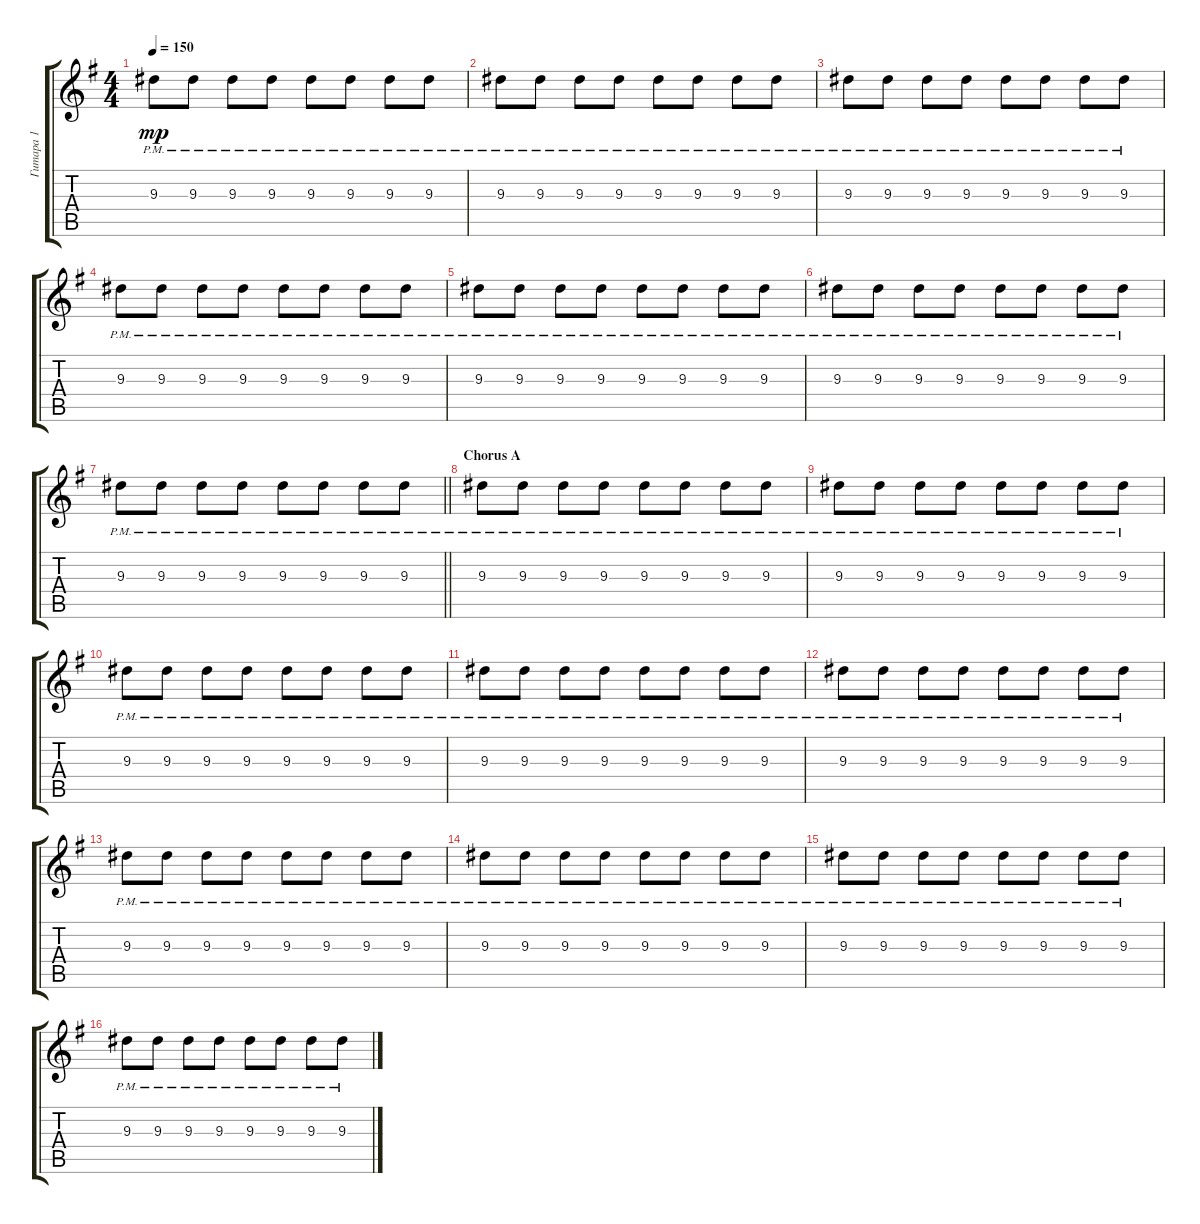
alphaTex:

\track ("Гитара 1" "Гитара 1") {instrument distortionguitar}
\staff {score tabs}
\tuning (Eb4 Bb3 Gb3 Db3 Ab2 Eb2) {hide}
\ts (4 4)
\tempo 150
\clef g2
\ks eminor
9.3{pm}.8{dy mp} 9.3{pm}.8 9.3{pm}.8 9.3{pm}.8 9.3{pm}.8 9.3{pm}.8 9.3{pm}.8 9.3{pm}.8 |
9.3{pm}.8 9.3{pm}.8 9.3{pm}.8 9.3{pm}.8 9.3{pm}.8 9.3{pm}.8 9.3{pm}.8 9.3{pm}.8 |
9.3{pm}.8 9.3{pm}.8 9.3{pm}.8 9.3{pm}.8 9.3{pm}.8 9.3{pm}.8 9.3{pm}.8 9.3{pm}.8 |
9.3{pm}.8 9.3{pm}.8 9.3{pm}.8 9.3{pm}.8 9.3{pm}.8 9.3{pm}.8 9.3{pm}.8 9.3{pm}.8 |
9.3{pm}.8 9.3{pm}.8 9.3{pm}.8 9.3{pm}.8 9.3{pm}.8 9.3{pm}.8 9.3{pm}.8 9.3{pm}.8 |
9.3{pm}.8 9.3{pm}.8 9.3{pm}.8 9.3{pm}.8 9.3{pm}.8 9.3{pm}.8 9.3{pm}.8 9.3{pm}.8 |
\barLineRight lightlight
9.3{pm}.8 9.3{pm}.8 9.3{pm}.8 9.3{pm}.8 9.3{pm}.8 9.3{pm}.8 9.3{pm}.8 9.3{pm}.8 |
\section ("" "Chorus A")
9.3{pm}.8 9.3{pm}.8 9.3{pm}.8 9.3{pm}.8 9.3{pm}.8 9.3{pm}.8 9.3{pm}.8 9.3{pm}.8 |
9.3{pm}.8 9.3{pm}.8 9.3{pm}.8 9.3{pm}.8 9.3{pm}.8 9.3{pm}.8 9.3{pm}.8 9.3{pm}.8 |
9.3{pm}.8 9.3{pm}.8 9.3{pm}.8 9.3{pm}.8 9.3{pm}.8 9.3{pm}.8 9.3{pm}.8 9.3{pm}.8 |
9.3{pm}.8 9.3{pm}.8 9.3{pm}.8 9.3{pm}.8 9.3{pm}.8 9.3{pm}.8 9.3{pm}.8 9.3{pm}.8 |
9.3{pm}.8 9.3{pm}.8 9.3{pm}.8 9.3{pm}.8 9.3{pm}.8 9.3{pm}.8 9.3{pm}.8 9.3{pm}.8 |
9.3{pm}.8 9.3{pm}.8 9.3{pm}.8 9.3{pm}.8 9.3{pm}.8 9.3{pm}.8 9.3{pm}.8 9.3{pm}.8 |
9.3{pm}.8 9.3{pm}.8 9.3{pm}.8 9.3{pm}.8 9.3{pm}.8 9.3{pm}.8 9.3{pm}.8 9.3{pm}.8 |
9.3{pm}.8 9.3{pm}.8 9.3{pm}.8 9.3{pm}.8 9.3{pm}.8 9.3{pm}.8 9.3{pm}.8 9.3{pm}.8 |
9.3{pm}.8 9.3{pm}.8 9.3{pm}.8 9.3{pm}.8 9.3{pm}.8 9.3{pm}.8 9.3{pm}.8 9.3{pm}.8
